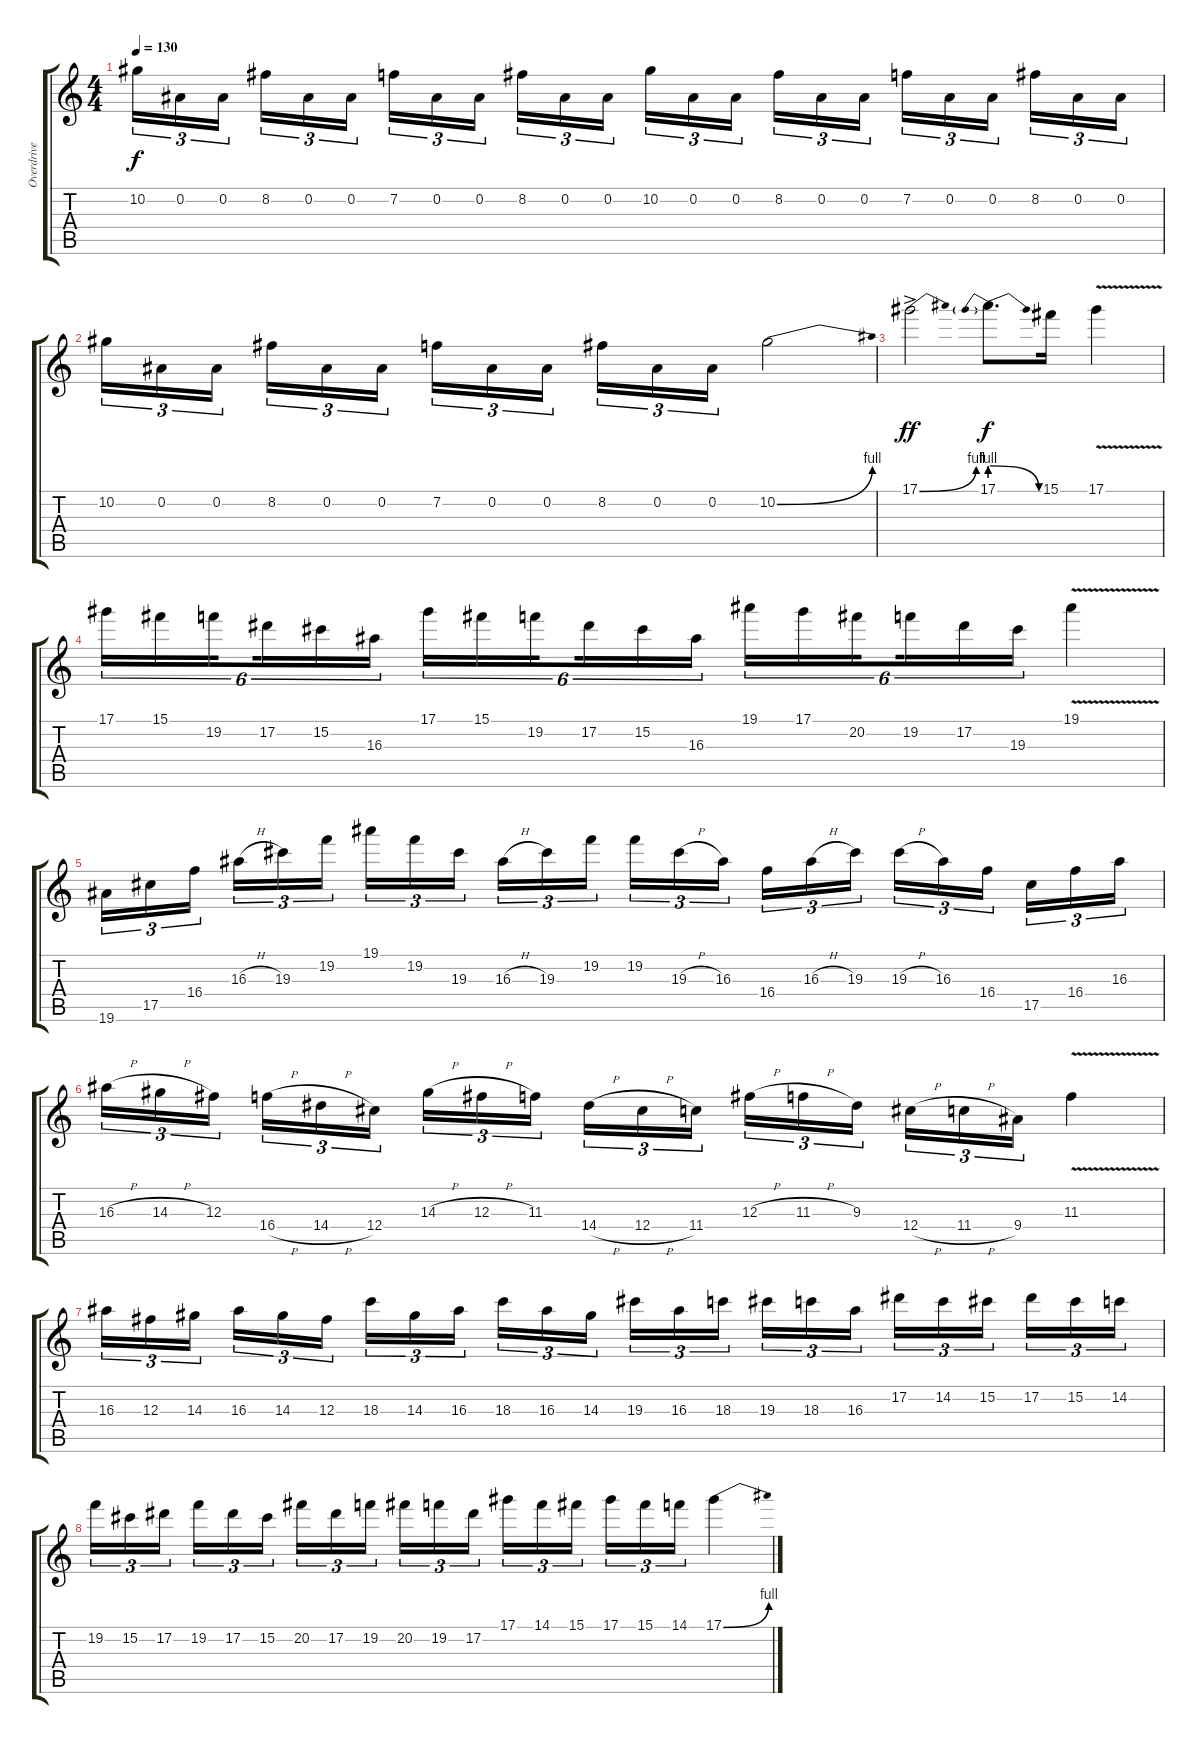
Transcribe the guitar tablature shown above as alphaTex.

\track ("Overdrive Guitar 1" "Overdrive ") {instrument overdrivenguitar}
\staff {score tabs}
\tuning (Eb4 Bb3 Gb3 Db3 Ab2 Eb2) {hide}
\ts (4 4)
\tempo 130
\clef g2
\ks c
10.2.16{tu (3 2) dy f} 0.2.16{tu (3 2)} 0.2.16{tu (3 2) beam splitsecondary} 8.2.16{tu (3 2)} 0.2.16{tu (3 2)} 0.2.16{tu (3 2)} 7.2.16{tu (3 2)} 0.2.16{tu (3 2)} 0.2.16{tu (3 2) beam splitsecondary} 8.2.16{tu (3 2)} 0.2.16{tu (3 2)} 0.2.16{tu (3 2)} 10.2.16{tu (3 2)} 0.2.16{tu (3 2)} 0.2.16{tu (3 2) beam splitsecondary} 8.2.16{tu (3 2)} 0.2.16{tu (3 2)} 0.2.16{tu (3 2)} 7.2.16{tu (3 2)} 0.2.16{tu (3 2)} 0.2.16{tu (3 2) beam splitsecondary} 8.2.16{tu (3 2)} 0.2.16{tu (3 2)} 0.2.16{tu (3 2)} |
10.2.16{tu (3 2)} 0.2.16{tu (3 2)} 0.2.16{tu (3 2) beam splitsecondary} 8.2.16{tu (3 2)} 0.2.16{tu (3 2)} 0.2.16{tu (3 2)} 7.2.16{tu (3 2)} 0.2.16{tu (3 2)} 0.2.16{tu (3 2) beam splitsecondary} 8.2.16{tu (3 2)} 0.2.16{tu (3 2)} 0.2.16{tu (3 2)} 10.2{be (bend 0 0 60 4)}.2 |
17.1{be (bend 0 0 60 4) ac}.2{dy ff} 17.1{be (prebendrelease 0 4 60 0)}.8{d dy f} 15.1.16 17.1{v}.4 |
17.1.16{tu (6 4)} 15.1.16{tu (6 4)} 19.2.16{tu (6 4) beam splitsecondary} 17.2.16{tu (6 4)} 15.2.16{tu (6 4)} 16.3.16{tu (6 4)} 17.1.16{tu (6 4)} 15.1.16{tu (6 4)} 19.2.16{tu (6 4) beam splitsecondary} 17.2.16{tu (6 4)} 15.2.16{tu (6 4)} 16.3.16{tu (6 4)} 19.1.16{tu (6 4)} 17.1.16{tu (6 4)} 20.2.16{tu (6 4) beam splitsecondary} 19.2.16{tu (6 4)} 17.2.16{tu (6 4)} 19.3.16{tu (6 4)} 19.1{v}.4 |
19.6.16{tu (3 2)} 17.5.16{tu (3 2)} 16.4.16{tu (3 2) beam splitsecondary} 16.3{h}.16{tu (3 2)} 19.3.16{tu (3 2)} 19.2.16{tu (3 2)} 19.1.16{tu (3 2)} 19.2.16{tu (3 2)} 19.3.16{tu (3 2) beam splitsecondary} 16.3{h}.16{tu (3 2)} 19.3.16{tu (3 2)} 19.2.16{tu (3 2)} 19.2.16{tu (3 2)} 19.3{h}.16{tu (3 2)} 16.3.16{tu (3 2) beam splitsecondary} 16.4.16{tu (3 2)} 16.3{h}.16{tu (3 2)} 19.3.16{tu (3 2)} 19.3{h}.16{tu (3 2)} 16.3.16{tu (3 2)} 16.4.16{tu (3 2) beam splitsecondary} 17.5.16{tu (3 2)} 16.4.16{tu (3 2)} 16.3.16{tu (3 2)} |
16.3{h}.16{tu (3 2)} 14.3{h}.16{tu (3 2)} 12.3.16{tu (3 2) beam splitsecondary} 16.4{h}.16{tu (3 2)} 14.4{h}.16{tu (3 2)} 12.4.16{tu (3 2)} 14.3{h}.16{tu (3 2)} 12.3{h}.16{tu (3 2)} 11.3.16{tu (3 2) beam splitsecondary} 14.4{h}.16{tu (3 2)} 12.4{h}.16{tu (3 2)} 11.4.16{tu (3 2)} 12.3{h}.16{tu (3 2)} 11.3{h}.16{tu (3 2)} 9.3.16{tu (3 2) beam splitsecondary} 12.4{h}.16{tu (3 2)} 11.4{h}.16{tu (3 2)} 9.4.16{tu (3 2)} 11.3{v}.4 |
16.3.16{tu (3 2)} 12.3.16{tu (3 2)} 14.3.16{tu (3 2) beam splitsecondary} 16.3.16{tu (3 2)} 14.3.16{tu (3 2)} 12.3.16{tu (3 2)} 18.3.16{tu (3 2)} 14.3.16{tu (3 2)} 16.3.16{tu (3 2) beam splitsecondary} 18.3.16{tu (3 2)} 16.3.16{tu (3 2)} 14.3.16{tu (3 2)} 19.3.16{tu (3 2)} 16.3.16{tu (3 2)} 18.3.16{tu (3 2) beam splitsecondary} 19.3.16{tu (3 2)} 18.3.16{tu (3 2)} 16.3.16{tu (3 2)} 17.2.16{tu (3 2)} 14.2.16{tu (3 2)} 15.2.16{tu (3 2) beam splitsecondary} 17.2.16{tu (3 2)} 15.2.16{tu (3 2)} 14.2.16{tu (3 2)} |
19.2.16{tu (3 2)} 15.2.16{tu (3 2)} 17.2.16{tu (3 2) beam splitsecondary} 19.2.16{tu (3 2)} 17.2.16{tu (3 2)} 15.2.16{tu (3 2)} 20.2.16{tu (3 2)} 17.2.16{tu (3 2)} 19.2.16{tu (3 2) beam splitsecondary} 20.2.16{tu (3 2)} 19.2.16{tu (3 2)} 17.2.16{tu (3 2)} 17.1.16{tu (3 2)} 14.1.16{tu (3 2)} 15.1.16{tu (3 2) beam splitsecondary} 17.1.16{tu (3 2)} 15.1.16{tu (3 2)} 14.1.16{tu (3 2)} 17.1{be (bend 0 0 60 4)}.4
